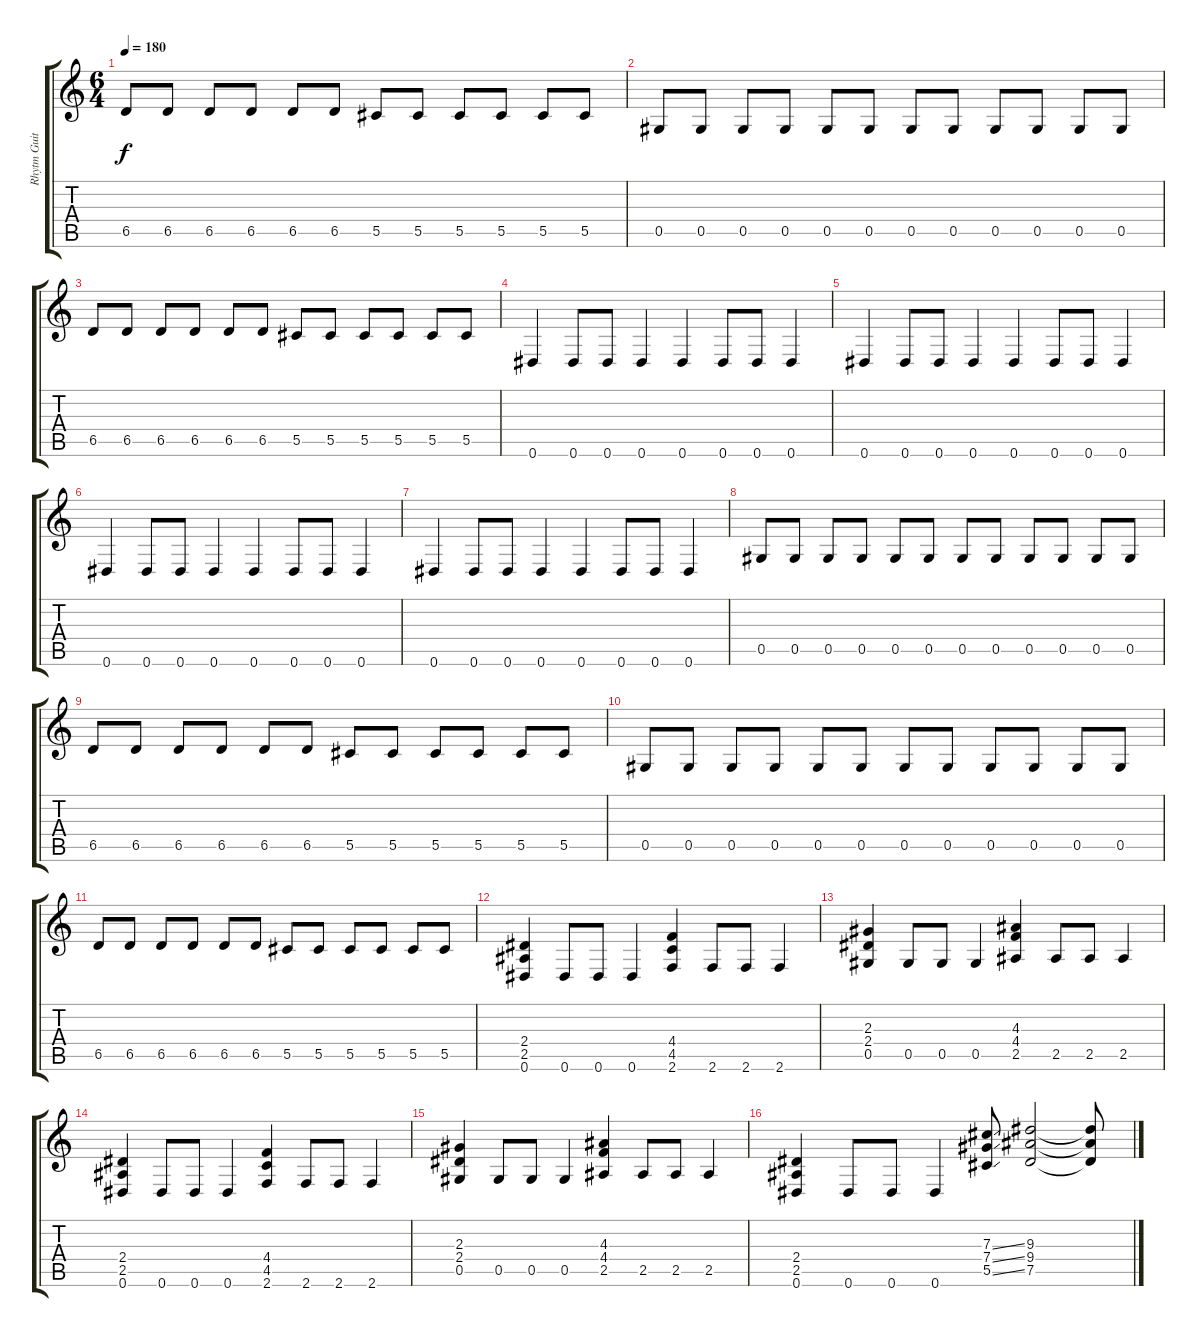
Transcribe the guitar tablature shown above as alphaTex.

\track ("Rhytm Guitar" "Rhytm Guit") {instrument distortionguitar}
\staff {score tabs}
\tuning (Eb4 Bb3 Gb3 Db3 Ab2 Eb2) {hide}
\ts (6 4)
\tempo 180
\clef g2
\ks c
6.5.8{dy f} 6.5.8 6.5.8 6.5.8 6.5.8 6.5.8 5.5.8 5.5.8 5.5.8 5.5.8 5.5.8 5.5.8 |
0.5.8 0.5.8 0.5.8 0.5.8 0.5.8 0.5.8 0.5.8 0.5.8 0.5.8 0.5.8 0.5.8 0.5.8 |
6.5.8 6.5.8 6.5.8 6.5.8 6.5.8 6.5.8 5.5.8 5.5.8 5.5.8 5.5.8 5.5.8 5.5.8 |
0.6.4 0.6.8 0.6.8 0.6.4 0.6.4 0.6.8 0.6.8 0.6.4 |
0.6.4 0.6.8 0.6.8 0.6.4 0.6.4 0.6.8 0.6.8 0.6.4 |
0.6.4 0.6.8 0.6.8 0.6.4 0.6.4 0.6.8 0.6.8 0.6.4 |
0.6.4 0.6.8 0.6.8 0.6.4 0.6.4 0.6.8 0.6.8 0.6.4 |
0.5.8 0.5.8 0.5.8 0.5.8 0.5.8 0.5.8 0.5.8 0.5.8 0.5.8 0.5.8 0.5.8 0.5.8 |
6.5.8 6.5.8 6.5.8 6.5.8 6.5.8 6.5.8 5.5.8 5.5.8 5.5.8 5.5.8 5.5.8 5.5.8 |
0.5.8 0.5.8 0.5.8 0.5.8 0.5.8 0.5.8 0.5.8 0.5.8 0.5.8 0.5.8 0.5.8 0.5.8 |
6.5.8 6.5.8 6.5.8 6.5.8 6.5.8 6.5.8 5.5.8 5.5.8 5.5.8 5.5.8 5.5.8 5.5.8 |
(2.4 2.5 0.6).4 0.6.8 0.6.8 0.6.4 (4.4 4.5 2.6).4 2.6.8 2.6.8 2.6.4 |
(2.3 2.4 0.5).4 0.5.8 0.5.8 0.5.4 (4.3 4.4 2.5).4 2.5.8 2.5.8 2.5.4 |
(2.4 2.5 0.6).4 0.6.8 0.6.8 0.6.4 (4.4 4.5 2.6).4 2.6.8 2.6.8 2.6.4 |
(2.3 2.4 0.5).4 0.5.8 0.5.8 0.5.4 (4.3 4.4 2.5).4 2.5.8 2.5.8 2.5.4 |
(2.4 2.5 0.6).4 0.6.8 0.6.8 0.6.4 (7.3{ss} 7.4{ss} 5.5{ss}).8 (9.3 9.4 7.5).2 (9.3{t} 9.4{t} 7.5{t}).8
